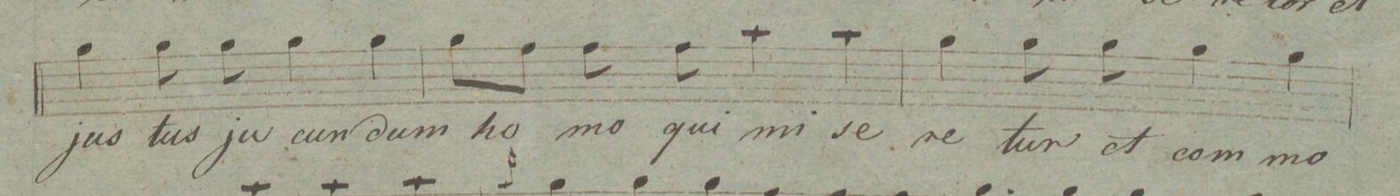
**kern	**text	**dynam
*I"Canto.	*	*
*clefC1	*	*
*k[c#f#d#g#]	*	*
*met(c|)	*	*
*M2/2	*	*
4ee\	jus-	.
8ee\	-tus	.
8ee\	ju-	.
4ee\	-cun-	.
4ee\	-dum	.
=36	=36	=36
8ee\L	ho-	.
8dd#\J	.	.
8dd#\	-mo	.
8dd#\	qui	.
4ff#\	mi-	.
4ff#\	-se-	.
=37	=37	=37
4ee\	-re-	.
8ee\	-tur	.
8ee\	et	.
4ee\	com-	.
4ee\	-mo-	.
=38	=38	=38
*-	*-	*-
